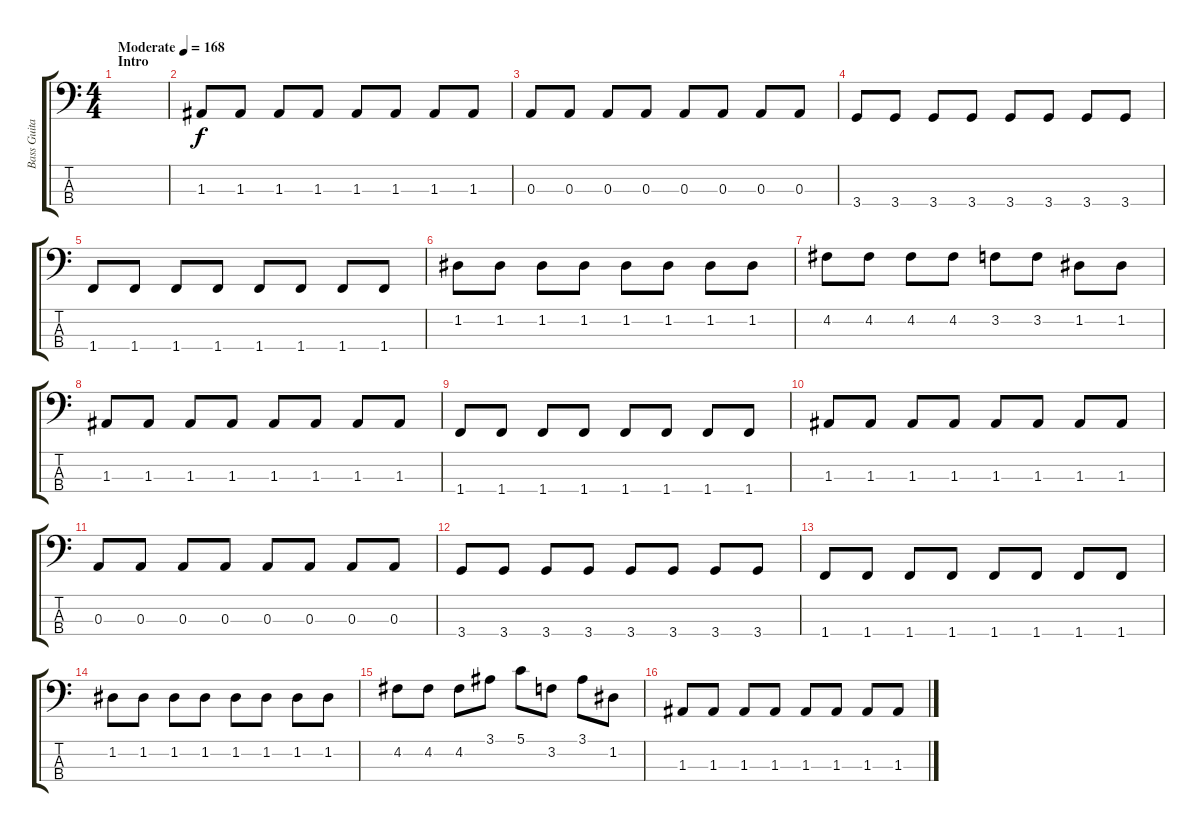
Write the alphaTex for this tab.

\track ("Bass Guitar" "Bass Guita") {instrument electricbassfinger}
\staff {score tabs}
\tuning (G2 D2 A1 E1) {hide}
\ts (4 4)
\section ("" "Intro")
\tempo (168 "Moderate")
\clef f4
\ks c
|
1.3.8 1.3.8 1.3.8 1.3.8 1.3.8 1.3.8 1.3.8 1.3.8 |
0.3.8 0.3.8 0.3.8 0.3.8 0.3.8 0.3.8 0.3.8 0.3.8 |
3.4.8 3.4.8 3.4.8 3.4.8 3.4.8 3.4.8 3.4.8 3.4.8 |
1.4.8 1.4.8 1.4.8 1.4.8 1.4.8 1.4.8 1.4.8 1.4.8 |
1.2.8 1.2.8 1.2.8 1.2.8 1.2.8 1.2.8 1.2.8 1.2.8 |
4.2.8 4.2.8 4.2.8 4.2.8 3.2.8 3.2.8 1.2.8 1.2.8 |
1.3.8 1.3.8 1.3.8 1.3.8 1.3.8 1.3.8 1.3.8 1.3.8 |
1.4.8 1.4.8 1.4.8 1.4.8 1.4.8 1.4.8 1.4.8 1.4.8 |
1.3.8 1.3.8 1.3.8 1.3.8 1.3.8 1.3.8 1.3.8 1.3.8 |
0.3.8 0.3.8 0.3.8 0.3.8 0.3.8 0.3.8 0.3.8 0.3.8 |
3.4.8 3.4.8 3.4.8 3.4.8 3.4.8 3.4.8 3.4.8 3.4.8 |
1.4.8 1.4.8 1.4.8 1.4.8 1.4.8 1.4.8 1.4.8 1.4.8 |
1.2.8 1.2.8 1.2.8 1.2.8 1.2.8 1.2.8 1.2.8 1.2.8 |
4.2.8 4.2.8 4.2.8 3.1.8 5.1.8 3.2.8 3.1.8 1.2.8 |
1.3.8 1.3.8 1.3.8 1.3.8 1.3.8 1.3.8 1.3.8 1.3.8
